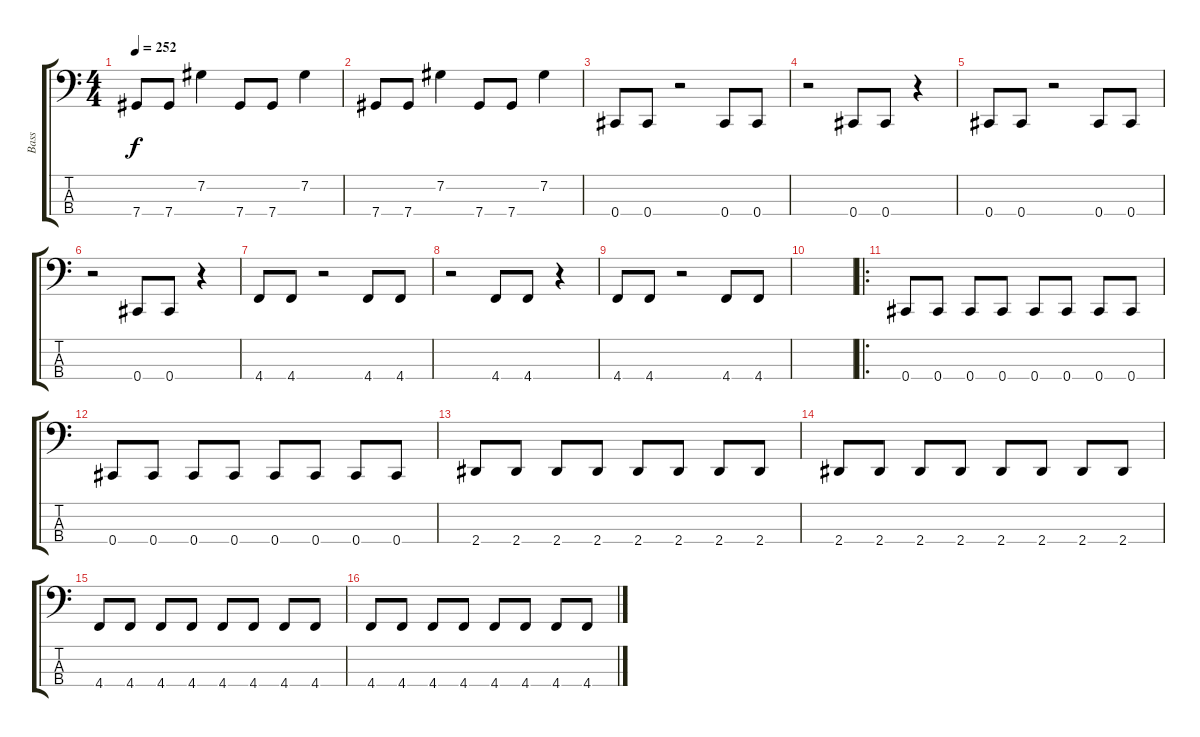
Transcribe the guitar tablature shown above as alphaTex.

\track ("Bass" "Bass") {instrument electricbasspick}
\staff {score tabs}
\tuning (Gb2 Db2 Ab1 Db1) {hide}
\ts (4 4)
\tempo 252
\clef f4
\ks c
7.4.8{dy f} 7.4.8 7.2.4 7.4.8 7.4.8 7.2.4 |
7.4.8 7.4.8 7.2.4 7.4.8 7.4.8 7.2.4 |
0.4.8 0.4.8 r.2 0.4.8 0.4.8 |
r.2 0.4.8 0.4.8 r.4 |
0.4.8 0.4.8 r.2 0.4.8 0.4.8 |
r.2 0.4.8 0.4.8 r.4 |
4.4.8 4.4.8 r.2 4.4.8 4.4.8 |
r.2 4.4.8 4.4.8 r.4 |
4.4.8 4.4.8 r.2 4.4.8 4.4.8 |
|
\ro
0.4.8 0.4.8 0.4.8 0.4.8 0.4.8 0.4.8 0.4.8 0.4.8 |
0.4.8 0.4.8 0.4.8 0.4.8 0.4.8 0.4.8 0.4.8 0.4.8 |
2.4.8 2.4.8 2.4.8 2.4.8 2.4.8 2.4.8 2.4.8 2.4.8 |
2.4.8 2.4.8 2.4.8 2.4.8 2.4.8 2.4.8 2.4.8 2.4.8 |
4.4.8 4.4.8 4.4.8 4.4.8 4.4.8 4.4.8 4.4.8 4.4.8 |
4.4.8 4.4.8 4.4.8 4.4.8 4.4.8 4.4.8 4.4.8 4.4.8
